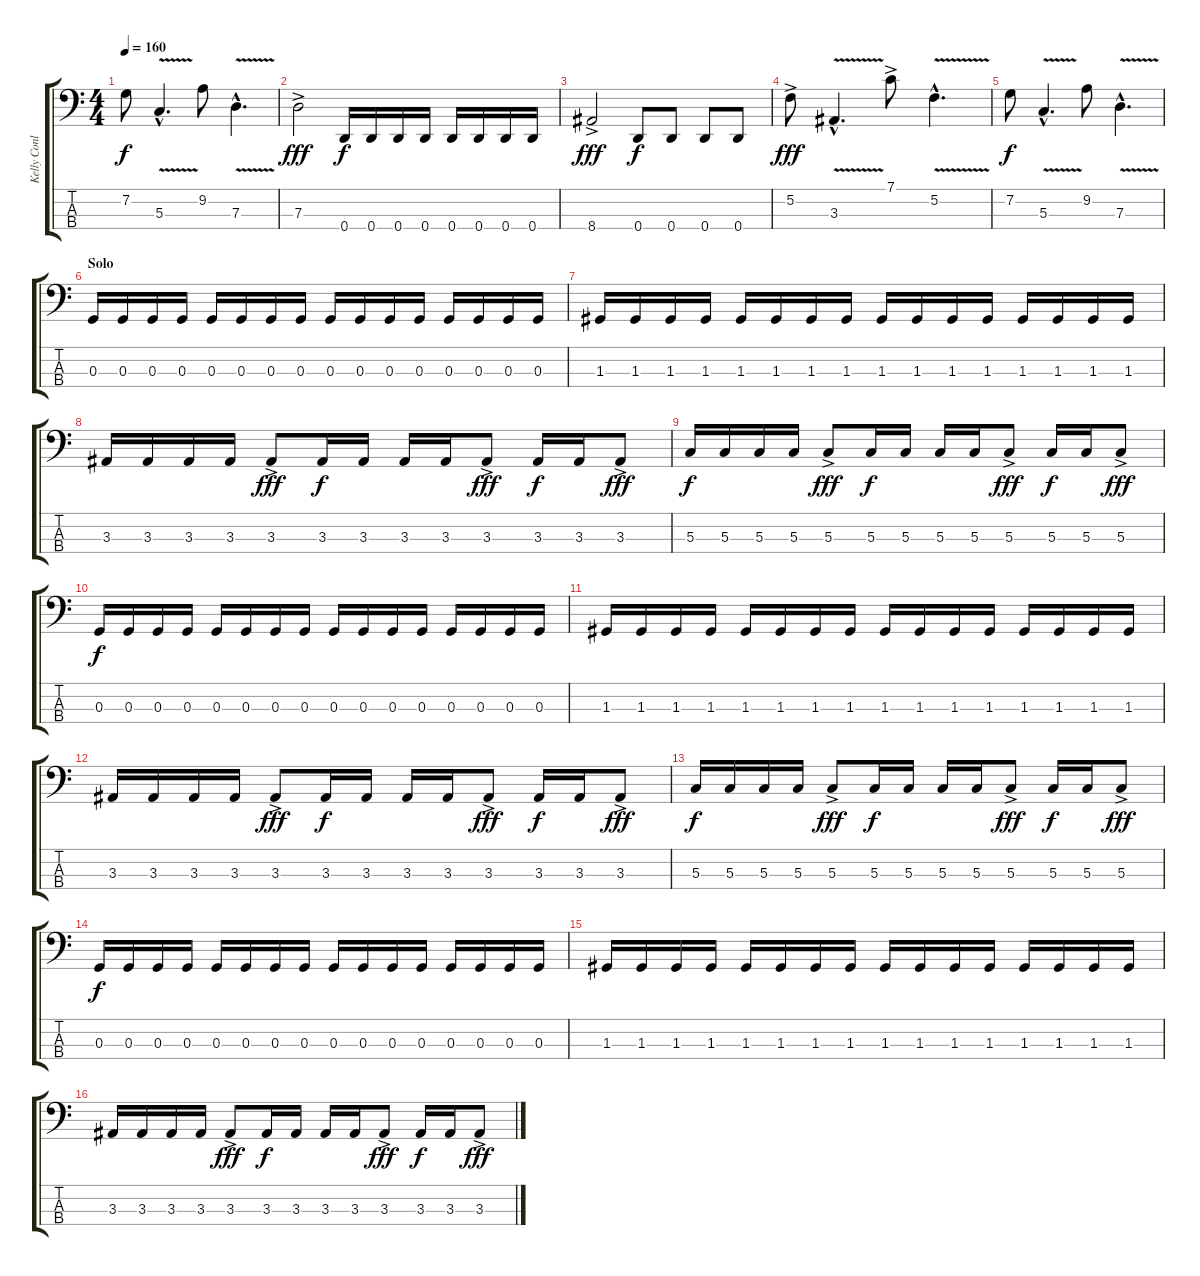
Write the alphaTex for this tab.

\track ("Kelly Conlon" "Kelly Conl") {instrument electricbasspick}
\staff {score tabs}
\tuning (F2 C2 G1 D1) {hide}
\ts (4 4)
\tempo 160
\clef f4
\ks c
7.2.8{dy f} 5.3{v hac}.4{d} 9.2.8 7.3{v hac}.4{d} |
7.3{ac}.2{dy fff} 0.4.16{dy f} 0.4.16 0.4.16 0.4.16 0.4.16 0.4.16 0.4.16 0.4.16 |
8.4{ac}.2{dy fff} 0.4.8{dy f} 0.4.8 0.4.8 0.4.8 |
5.2{ac}.8{dy fff} 3.3{v hac}.4{d} 7.1{ac}.8 5.2{v hac}.4{d} |
7.2.8{dy f} 5.3{v hac}.4{d} 9.2.8 7.3{v hac}.4{d} |
\section ("" "Solo")
0.3.16 0.3.16 0.3.16 0.3.16 0.3.16 0.3.16 0.3.16 0.3.16 0.3.16 0.3.16 0.3.16 0.3.16 0.3.16 0.3.16 0.3.16 0.3.16 |
1.3.16 1.3.16 1.3.16 1.3.16 1.3.16 1.3.16 1.3.16 1.3.16 1.3.16 1.3.16 1.3.16 1.3.16 1.3.16 1.3.16 1.3.16 1.3.16 |
3.3.16 3.3.16 3.3.16 3.3.16 3.3{ac}.8{dy fff} 3.3.16{dy f} 3.3.16 3.3.16 3.3.16 3.3{ac}.8{dy fff} 3.3.16{dy f} 3.3.16 3.3{ac}.8{dy fff} |
5.3.16{dy f} 5.3.16 5.3.16 5.3.16 5.3{ac}.8{dy fff} 5.3.16{dy f} 5.3.16 5.3.16 5.3.16 5.3{ac}.8{dy fff} 5.3.16{dy f} 5.3.16 5.3{ac}.8{dy fff} |
0.3.16{dy f} 0.3.16 0.3.16 0.3.16 0.3.16 0.3.16 0.3.16 0.3.16 0.3.16 0.3.16 0.3.16 0.3.16 0.3.16 0.3.16 0.3.16 0.3.16 |
1.3.16 1.3.16 1.3.16 1.3.16 1.3.16 1.3.16 1.3.16 1.3.16 1.3.16 1.3.16 1.3.16 1.3.16 1.3.16 1.3.16 1.3.16 1.3.16 |
3.3.16 3.3.16 3.3.16 3.3.16 3.3{ac}.8{dy fff} 3.3.16{dy f} 3.3.16 3.3.16 3.3.16 3.3{ac}.8{dy fff} 3.3.16{dy f} 3.3.16 3.3{ac}.8{dy fff} |
5.3.16{dy f} 5.3.16 5.3.16 5.3.16 5.3{ac}.8{dy fff} 5.3.16{dy f} 5.3.16 5.3.16 5.3.16 5.3{ac}.8{dy fff} 5.3.16{dy f} 5.3.16 5.3{ac}.8{dy fff} |
0.3.16{dy f} 0.3.16 0.3.16 0.3.16 0.3.16 0.3.16 0.3.16 0.3.16 0.3.16 0.3.16 0.3.16 0.3.16 0.3.16 0.3.16 0.3.16 0.3.16 |
1.3.16 1.3.16 1.3.16 1.3.16 1.3.16 1.3.16 1.3.16 1.3.16 1.3.16 1.3.16 1.3.16 1.3.16 1.3.16 1.3.16 1.3.16 1.3.16 |
3.3.16 3.3.16 3.3.16 3.3.16 3.3{ac}.8{dy fff} 3.3.16{dy f} 3.3.16 3.3.16 3.3.16 3.3{ac}.8{dy fff} 3.3.16{dy f} 3.3.16 3.3{ac}.8{dy fff}
